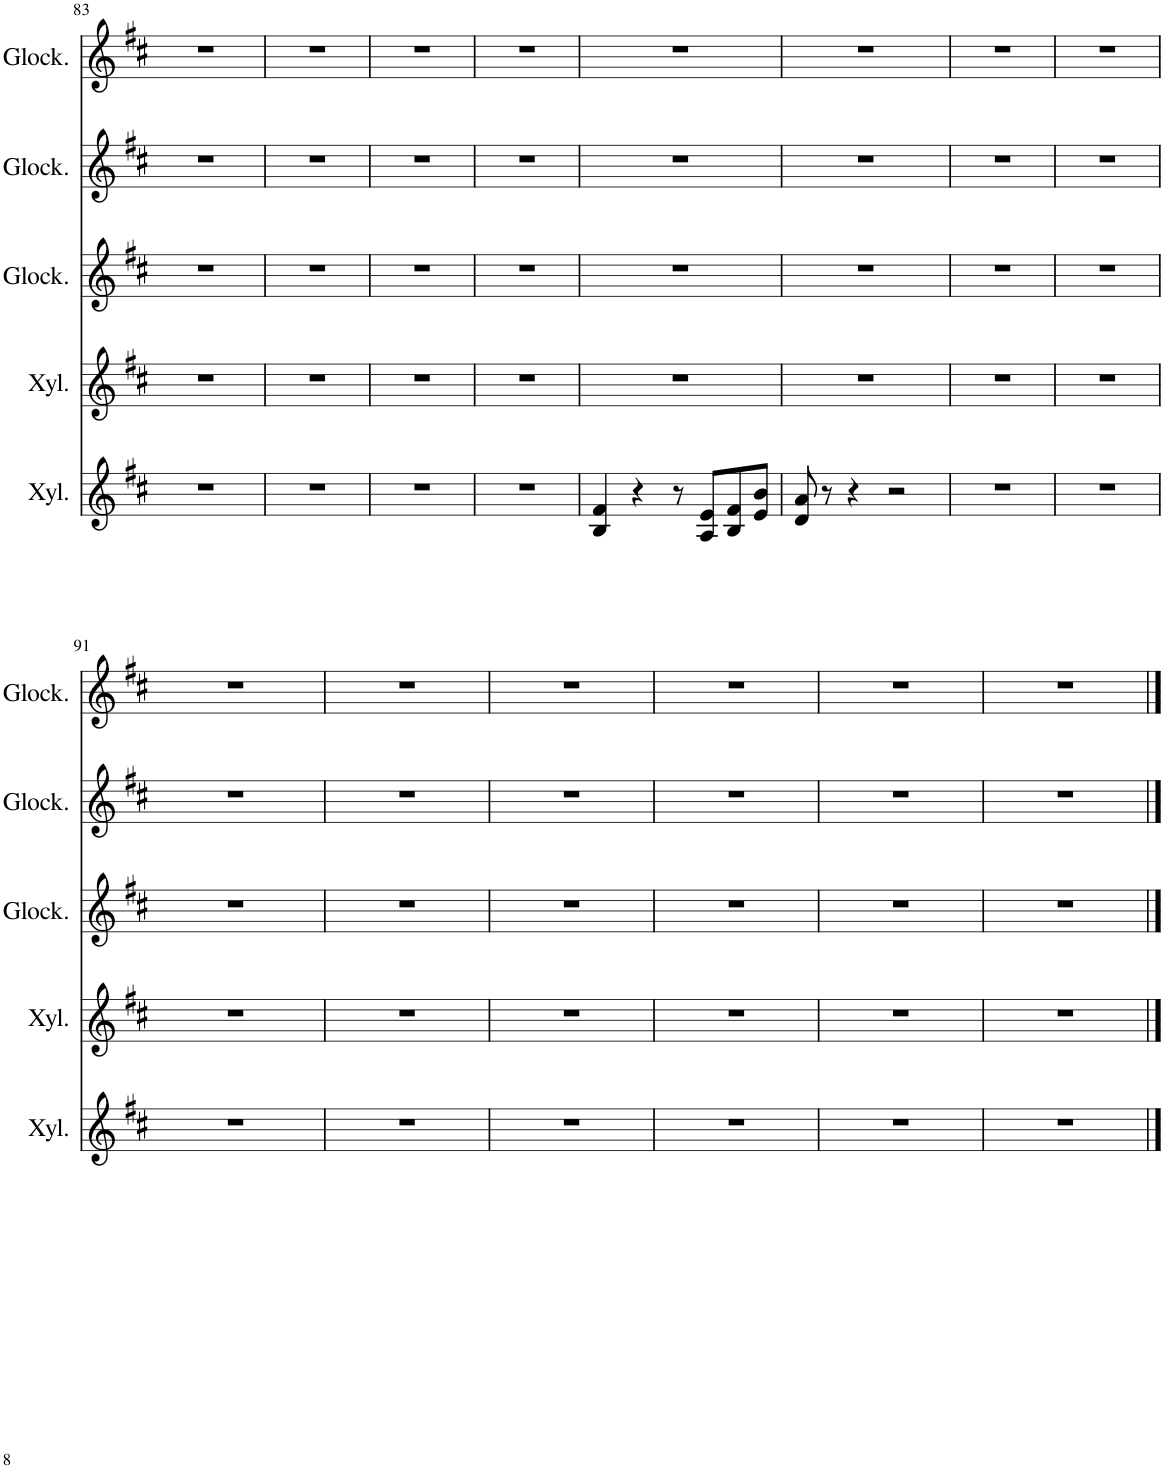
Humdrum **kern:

**kern	**kern	**kern	**kern	**kern
*part5	*part4	*part3	*part2	*part1
*staff5	*staff4	*staff3	*staff2	*staff1
*I"Xylophone	*I"Xylophone	*I"Glockenspiel	*I"Glockenspiel	*I"Glockenspiel
*I'Xyl.	*I'Xyl.	*I'Glock.	*I'Glock.	*I'Glock.
!!LO:PB:g=z
*clefG2	*clefG2	*clefG2	*clefG2	*clefG2
*Trd-14c-24	*Trd-14c-24	*Trd-14c-24	*Trd-14c-24	*Trd-14c-24
*k[f#c#]	*k[f#c#]	*k[f#c#]	*k[f#c#]	*k[f#c#]
*M4/4	*M4/4	*M4/4	*M4/4	*M4/4
=83	=83	=83	=83	=83
1r	1r	1r	1r	1r
=84	=84	=84	=84	=84
1r	1r	1r	1r	1r
=85	=85	=85	=85	=85
1r	1r	1r	1r	1r
=86	=86	=86	=86	=86
1r	1r	1r	1r	1r
=87	=87	=87	=87	=87
4B/ 4f#/	1r	1r	1r	1r
4r	.	.	.	.
8r	.	.	.	.
8A/ 8e/L	.	.	.	.
8B/ 8f#/	.	.	.	.
8e/ 8b/J	.	.	.	.
=88	=88	=88	=88	=88
8d/ 8a/	1r	1r	1r	1r
8r	.	.	.	.
4r	.	.	.	.
2r	.	.	.	.
=89	=89	=89	=89	=89
1r	1r	1r	1r	1r
=90	=90	=90	=90	=90
1r	1r	1r	1r	1r
!!LO:LB:g=z
=91	=91	=91	=91	=91
1r	1r	1r	1r	1r
=92	=92	=92	=92	=92
1r	1r	1r	1r	1r
=93	=93	=93	=93	=93
1r	1r	1r	1r	1r
=94	=94	=94	=94	=94
1r	1r	1r	1r	1r
=95	=95	=95	=95	=95
1r	1r	1r	1r	1r
=96	=96	=96	=96	=96
1r	1r	1r	1r	1r
==	==	==	==	==
*-	*-	*-	*-	*-
